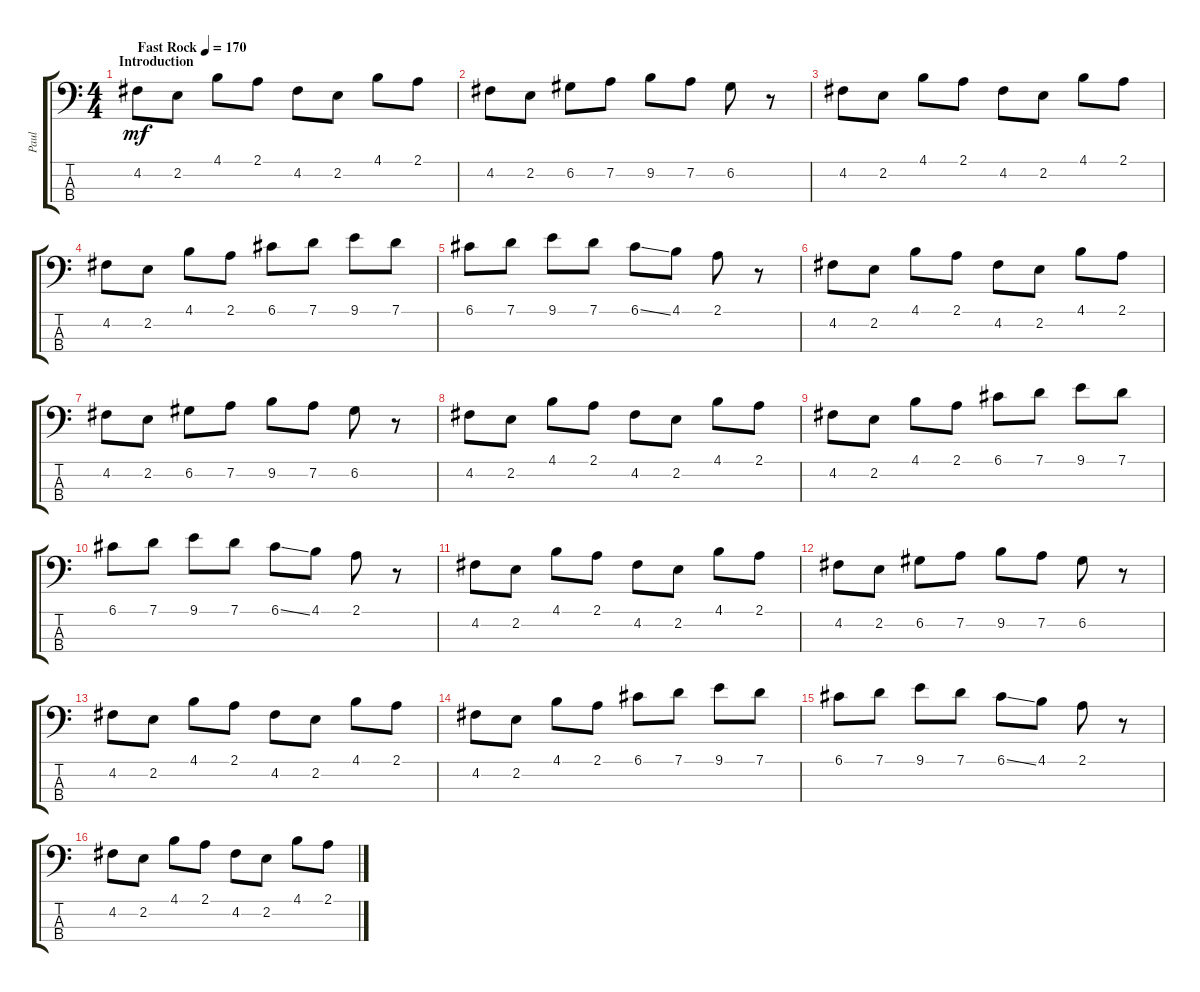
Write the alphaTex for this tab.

\track ("Paul" "Paul") {mute instrument electricbassfinger}
\staff {score tabs}
\tuning (G2 D2 A1 E1) {hide}
\ts (4 4)
\section ("" "Introduction")
\tempo (170 "Fast Rock")
\clef f4
\ks c
4.2.8{dy mf instrument electricbassfinger} 2.2.8 4.1.8 2.1.8 4.2.8 2.2.8 4.1.8 2.1.8 |
4.2.8 2.2.8 6.2.8 7.2.8 9.2.8 7.2.8 6.2.8 r.8 |
4.2.8 2.2.8 4.1.8 2.1.8 4.2.8 2.2.8 4.1.8 2.1.8 |
4.2.8 2.2.8 4.1.8 2.1.8 6.1.8 7.1.8 9.1.8 7.1.8 |
6.1.8 7.1.8 9.1.8 7.1.8 6.1{ss}.8 4.1.8 2.1.8 r.8 |
4.2.8 2.2.8 4.1.8 2.1.8 4.2.8 2.2.8 4.1.8 2.1.8 |
4.2.8 2.2.8 6.2.8 7.2.8 9.2.8 7.2.8 6.2.8 r.8 |
4.2.8 2.2.8 4.1.8 2.1.8 4.2.8 2.2.8 4.1.8 2.1.8 |
4.2.8 2.2.8 4.1.8 2.1.8 6.1.8 7.1.8 9.1.8 7.1.8 |
6.1.8 7.1.8 9.1.8 7.1.8 6.1{ss}.8 4.1.8 2.1.8 r.8 |
4.2.8 2.2.8 4.1.8 2.1.8 4.2.8 2.2.8 4.1.8 2.1.8 |
4.2.8 2.2.8 6.2.8 7.2.8 9.2.8 7.2.8 6.2.8 r.8 |
4.2.8 2.2.8 4.1.8 2.1.8 4.2.8 2.2.8 4.1.8 2.1.8 |
4.2.8 2.2.8 4.1.8 2.1.8 6.1.8 7.1.8 9.1.8 7.1.8 |
6.1.8 7.1.8 9.1.8 7.1.8 6.1{ss}.8 4.1.8 2.1.8 r.8 |
4.2.8 2.2.8 4.1.8 2.1.8 4.2.8 2.2.8 4.1.8 2.1.8
